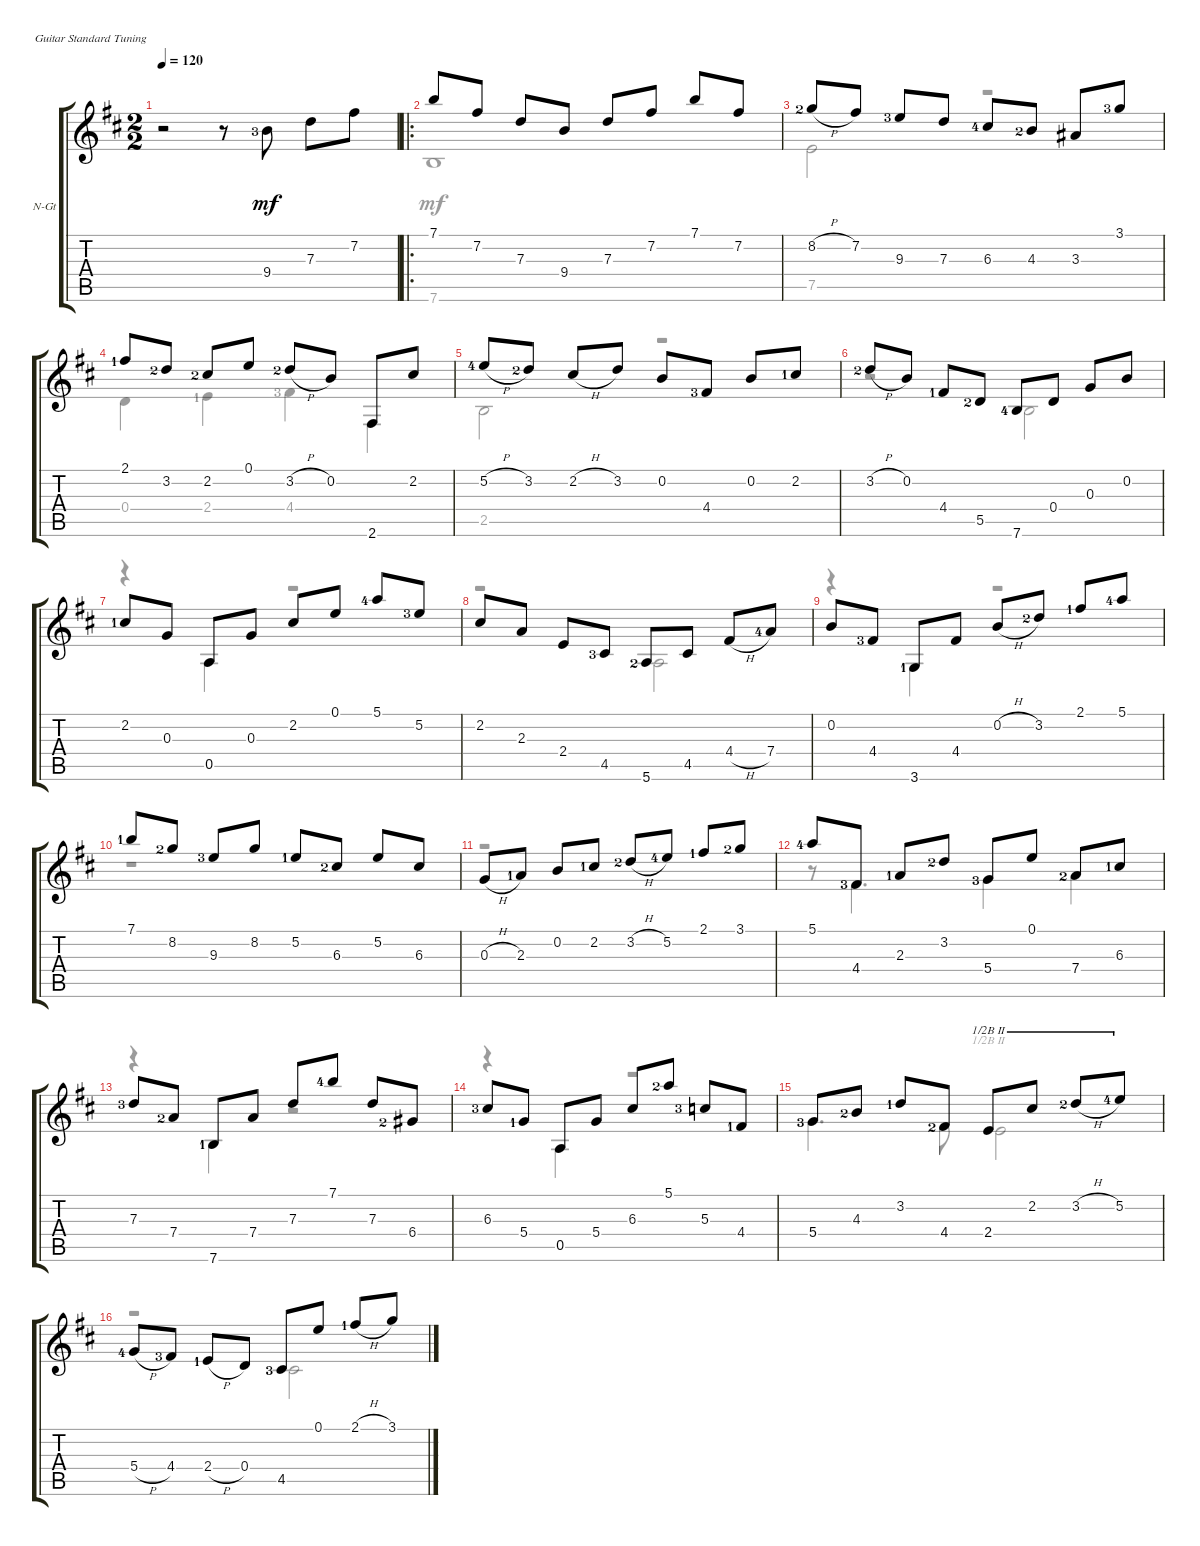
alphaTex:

\defaultSystemsLayout 4
\bracketExtendMode groupsimilarinstruments
\firstSystemTrackNameOrientation horizontal
\otherSystemsTrackNameOrientation horizontal
\track ("Nylon Guitar" "N-Gt") {instrument acousticguitarnylon}
\staff {score tabs}
\tuning (E4 B3 G3 D3 A2 E2)
\voice
\ts (2 2)
\tempo 120
\clef g2
\ks bminor
r.2{dy mf instrument acousticguitarnylon} r.8 9.4{lf 4}.8 7.3.8 7.2.8 |
\ro
7.1.8 7.2.8 7.3.8 9.4.8 7.3.8 7.2.8 7.1.8 7.2.8 |
8.2{h lf 3}.8 7.2.8 9.3{lf 4}.8 7.3.8 6.3{lf 5}.8 4.3{lf 3}.8 3.3.8 3.1{lf 4}.8 |
2.1{lf 2}.8 3.2{lf 3}.8 2.2{lf 3}.8 0.1.8 3.2{h lf 3}.8 0.2.8 2.6.8 2.2.8 |
5.2{h lf 5}.8 3.2{lf 3}.8 2.2{h}.8 3.2.8 0.2.8 4.4{lf 4}.8 0.2.8 2.2{lf 2}.8 |
3.2{h lf 3}.8 0.2.8 4.4{lf 2}.8 5.5{lf 3}.8 7.6{lf 5}.8 0.4.8 0.3.8 0.2.8 |
2.2{lf 2}.8 0.3.8 0.5.8 0.3.8 2.2.8 0.1.8 5.1{lf 5}.8 5.2{lf 4}.8 |
2.2.8 2.3.8 2.4.8 4.5{lf 4}.8 5.6{lf 3}.8 4.5.8 4.4{h}.8 7.4{lf 5}.8 |
0.2.8 4.4{lf 4}.8 3.6{lf 2}.8 4.4.8 0.2{h}.8 3.2{lf 3}.8 2.1{lf 2}.8 5.1{lf 5}.8 |
7.1{lf 2}.8 8.2{lf 3}.8 9.3{lf 4}.8 8.2.8 5.2{lf 2}.8 6.3{lf 3}.8 5.2.8 6.3.8 |
0.3{h}.8 2.3{lf 2}.8 0.2.8 2.2{lf 2}.8 3.2{h lf 3}.8 5.2{lf 5}.8 2.1{lf 2}.8 3.1{lf 3}.8 |
5.1{lf 5}.8 4.4{lf 4}.8 2.3{lf 2}.8 3.2{lf 3}.8 5.4{lf 4}.8 0.1.8 7.4{lf 3}.8 6.3{lf 2}.8 |
7.3{lf 4}.8 7.4{lf 3}.8 7.6{lf 2}.8 7.4.8 7.3.8 7.1{lf 5}.8 7.3.8 6.4{lf 3}.8 |
6.3{lf 4}.8 5.4{lf 2}.8 0.5.8 5.4.8 6.3.8 5.1{lf 3}.8 5.3{lf 4}.8 4.4{lf 2}.8 |
5.4{lf 4}.8 4.3{lf 3}.8 3.2{lf 2}.8 4.4{lf 3}.8 2.4.8{barre (2 half)} 2.2.8{barre (2 half)} 3.2{h lf 3}.8{barre (2 half)} 5.2{lf 5}.8{barre (2 half)} |
5.4{h lf 5}.8 4.4{lf 4}.8 2.4{h lf 2}.8 0.4.8 4.5{lf 4}.8 0.1.8 2.1{h lf 2}.8 3.1.8
\voice
\clef g2
\ottava regular
\simile none
\ks bminor
|
7.6.1 |
7.5.2 r.2 |
0.4.4 2.4{lf 2}.4 4.4{lf 4}.4 2.6.4 |
2.5.2 r.2 |
r.2 7.6{lf 5}.2 |
r.4 0.5.4 r.2 |
r.2 5.6{lf 3}.2 |
r.4 3.6{lf 2}.4 r.2 |
r.1 |
r.1 |
r.8 4.4{lf 4}.4{d} 5.4{lf 4}.4 7.4{lf 3}.4 |
r.4 7.6{lf 2}.4 r.2 |
r.4 0.5.4 r.2 |
5.4{lf 4}.4{d} 4.4{lf 3}.8 2.4.2{barre (2 half)} |
r.2 4.5{lf 4}.2
